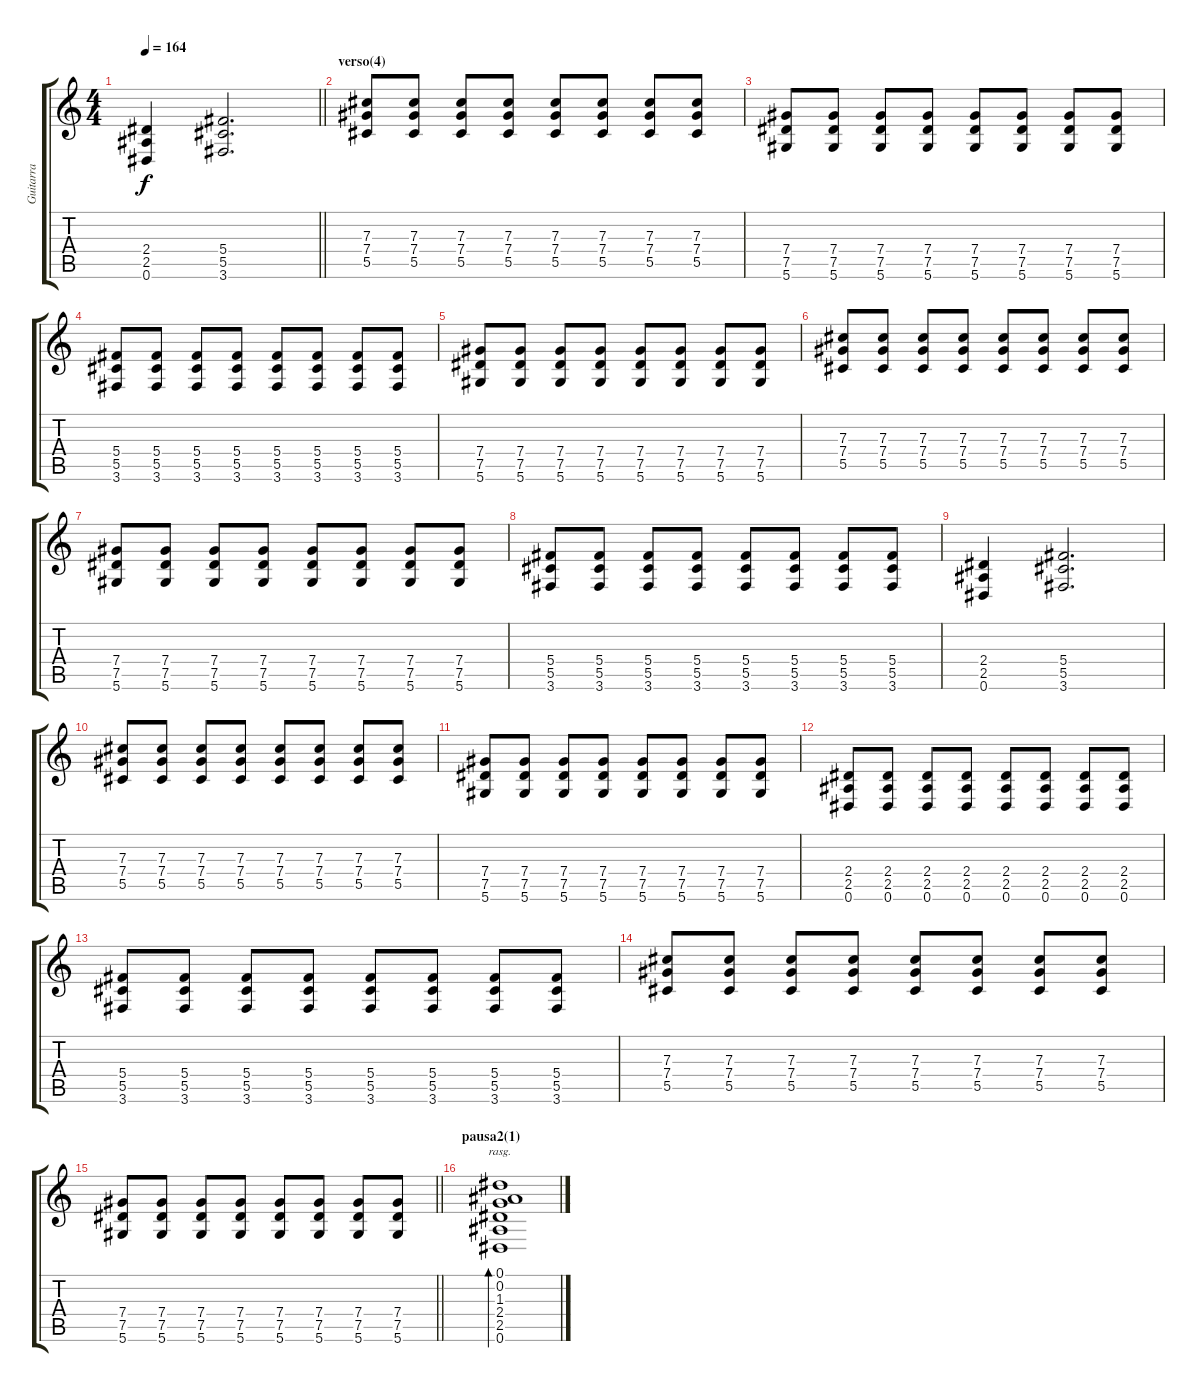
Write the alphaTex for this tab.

\track ("Guitarra" "Guitarra") {instrument distortionguitar}
\staff {score tabs}
\tuning (Eb4 Bb3 Gb3 Db3 Ab2 Eb2) {hide}
\ts (4 4)
\tempo 164
\clef g2
\barLineRight lightlight
\ks c
(2.4 2.5 0.6).4{dy f} (5.4 5.5 3.6).2{d} |
\section ("" "verso(4)")
(7.3 7.4 5.5).8 (7.3 7.4 5.5).8 (7.3 7.4 5.5).8 (7.3 7.4 5.5).8 (7.3 7.4 5.5).8 (7.3 7.4 5.5).8 (7.3 7.4 5.5).8 (7.3 7.4 5.5).8 |
(7.4 7.5 5.6).8 (7.4 7.5 5.6).8 (7.4 7.5 5.6).8 (7.4 7.5 5.6).8 (7.4 7.5 5.6).8 (7.4 7.5 5.6).8 (7.4 7.5 5.6).8 (7.4 7.5 5.6).8 |
(5.4 5.5 3.6).8 (5.4 5.5 3.6).8 (5.4 5.5 3.6).8 (5.4 5.5 3.6).8 (5.4 5.5 3.6).8 (5.4 5.5 3.6).8 (5.4 5.5 3.6).8 (5.4 5.5 3.6).8 |
(7.4 7.5 5.6).8 (7.4 7.5 5.6).8 (7.4 7.5 5.6).8 (7.4 7.5 5.6).8 (7.4 7.5 5.6).8 (7.4 7.5 5.6).8 (7.4 7.5 5.6).8 (7.4 7.5 5.6).8 |
(7.3 7.4 5.5).8 (7.3 7.4 5.5).8 (7.3 7.4 5.5).8 (7.3 7.4 5.5).8 (7.3 7.4 5.5).8 (7.3 7.4 5.5).8 (7.3 7.4 5.5).8 (7.3 7.4 5.5).8 |
(7.4 7.5 5.6).8 (7.4 7.5 5.6).8 (7.4 7.5 5.6).8 (7.4 7.5 5.6).8 (7.4 7.5 5.6).8 (7.4 7.5 5.6).8 (7.4 7.5 5.6).8 (7.4 7.5 5.6).8 |
(5.4 5.5 3.6).8 (5.4 5.5 3.6).8 (5.4 5.5 3.6).8 (5.4 5.5 3.6).8 (5.4 5.5 3.6).8 (5.4 5.5 3.6).8 (5.4 5.5 3.6).8 (5.4 5.5 3.6).8 |
(2.4 2.5 0.6).4 (5.4 5.5 3.6).2{d} |
(7.3 7.4 5.5).8 (7.3 7.4 5.5).8 (7.3 7.4 5.5).8 (7.3 7.4 5.5).8 (7.3 7.4 5.5).8 (7.3 7.4 5.5).8 (7.3 7.4 5.5).8 (7.3 7.4 5.5).8 |
(7.4 7.5 5.6).8 (7.4 7.5 5.6).8 (7.4 7.5 5.6).8 (7.4 7.5 5.6).8 (7.4 7.5 5.6).8 (7.4 7.5 5.6).8 (7.4 7.5 5.6).8 (7.4 7.5 5.6).8 |
(2.4 2.5 0.6).8 (2.4 2.5 0.6).8 (2.4 2.5 0.6).8 (2.4 2.5 0.6).8 (2.4 2.5 0.6).8 (2.4 2.5 0.6).8 (2.4 2.5 0.6).8 (2.4 2.5 0.6).8 |
(5.4 5.5 3.6).8 (5.4 5.5 3.6).8 (5.4 5.5 3.6).8 (5.4 5.5 3.6).8 (5.4 5.5 3.6).8 (5.4 5.5 3.6).8 (5.4 5.5 3.6).8 (5.4 5.5 3.6).8 |
(7.3 7.4 5.5).8 (7.3 7.4 5.5).8 (7.3 7.4 5.5).8 (7.3 7.4 5.5).8 (7.3 7.4 5.5).8 (7.3 7.4 5.5).8 (7.3 7.4 5.5).8 (7.3 7.4 5.5).8 |
\barLineRight lightlight
(7.4 7.5 5.6).8 (7.4 7.5 5.6).8 (7.4 7.5 5.6).8 (7.4 7.5 5.6).8 (7.4 7.5 5.6).8 (7.4 7.5 5.6).8 (7.4 7.5 5.6).8 (7.4 7.5 5.6).8 |
\section ("" "pausa2(1)")
(0.1 0.2 1.3 2.4 2.5 0.6).1{bd 120 rasg ii}
